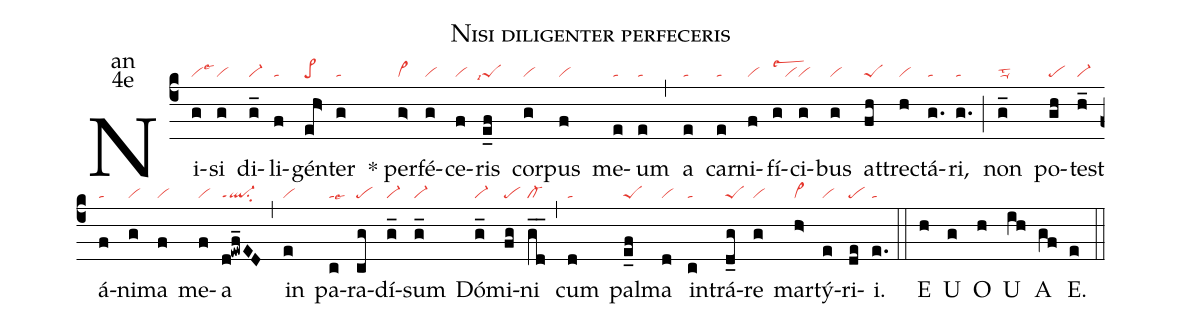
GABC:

name:Nisi diligenter perfeceris;
office-part:an;
mode:4e;
nabc-lines:1;
%%
(c4) Ni(g|vilse3)si(g|vi) di(g_|vi-)li(f|ta)gén(eh>|pe>)ter(g|ta) <sp>*</sp> per(g>|vi>)fé(g|vi)ce(f|vi)ris(e_f|``peSlsi7) cor(g|vi)pus(f|vi) me(e|ta)um(e|ta) (,) a(e|ta) car(e|ta)ni(f|vi)fí(g|vilsew2)ci(g|vi)bus(g|vi) at(fh|peS)trec(h|vi)tá(g.|ta)ri,(g.|ta) (;)
non(g_|ta-lst2) po(gh|pe)test(h_|vi-) á(f|ta)ni(g|vi)ma(f|vi) me(f|vi)a(d!ewf_ED|ql-ppt1su2) (,) in(e|vi) pa(c|talse6)ra(cg|pe)dí(g_|vi-)sum(g_|vi-) Dó(g_|vi-)mi(fg|pe)ni(gd__|cl-) (,) cum(d|ta) pal(e_f|peS)ma(d|vi) in(c|ta)trá(d_g|peS)re(g|vi) mar(h>|vi>)tý(e|vi)ri(de|pe)i.(e.|ta) (::)
<eu> E(h) U(g) O(h) U(ih) A(gf) E.(e) </eu>(::)
